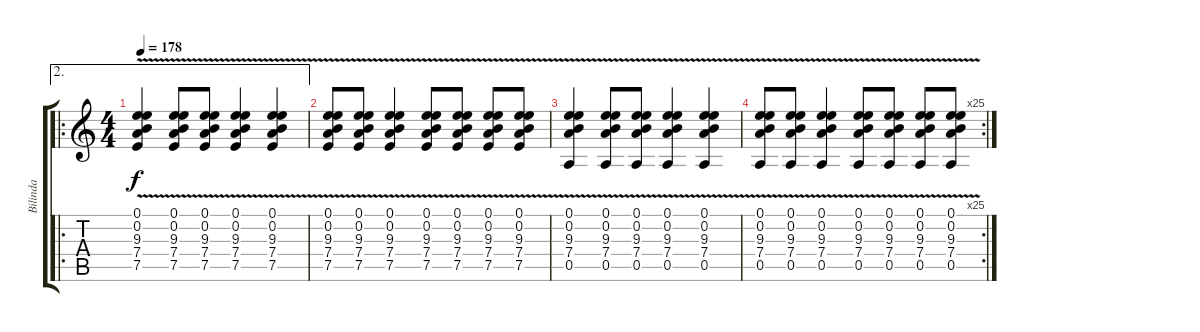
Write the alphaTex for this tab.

\track ("Bilinda" "Bilinda") {instrument distortionguitar}
\staff {score tabs}
\tuning (E4 B3 G3 D3 A2 E2) {hide}
\ae 2
\ro
\ts (4 4)
\tempo 178
\clef g2
\ks c
(0.1 0.2 9.3{v} 7.4 7.5).4{dy f} (0.1 0.2 9.3{v} 7.4 7.5).8 (0.1 0.2 9.3{v} 7.4 7.5).8 (0.1 0.2 9.3{v} 7.4 7.5).4 (0.1 0.2 9.3{v} 7.4 7.5).4 |
(0.1 0.2 9.3{v} 7.4 7.5).8 (0.1 0.2 9.3{v} 7.4 7.5).8 (0.1 0.2 9.3{v} 7.4 7.5).4 (0.1 0.2 9.3{v} 7.4 7.5).8 (0.1 0.2 9.3{v} 7.4 7.5).8 (0.1 0.2 9.3{v} 7.4 7.5).8 (0.1 0.2 9.3{v} 7.4 7.5).8 |
(0.1 0.2 9.3{v} 7.4 0.5).4 (0.1 0.2 9.3{v} 7.4 0.5).8 (0.1 0.2 9.3{v} 7.4 0.5).8 (0.1 0.2 9.3{v} 7.4 0.5).4 (0.1 0.2 9.3{v} 7.4 0.5).4 |
\rc 25
(0.1 0.2 9.3{v} 7.4 0.5).8 (0.1 0.2 9.3{v} 7.4 0.5).8 (0.1 0.2 9.3{v} 7.4 0.5).4 (0.1 0.2 9.3{v} 7.4 0.5).8 (0.1 0.2 9.3{v} 7.4 0.5).8 (0.1 0.2 9.3{v} 7.4 0.5).8 (0.1 0.2 9.3{v} 7.4 0.5).8
